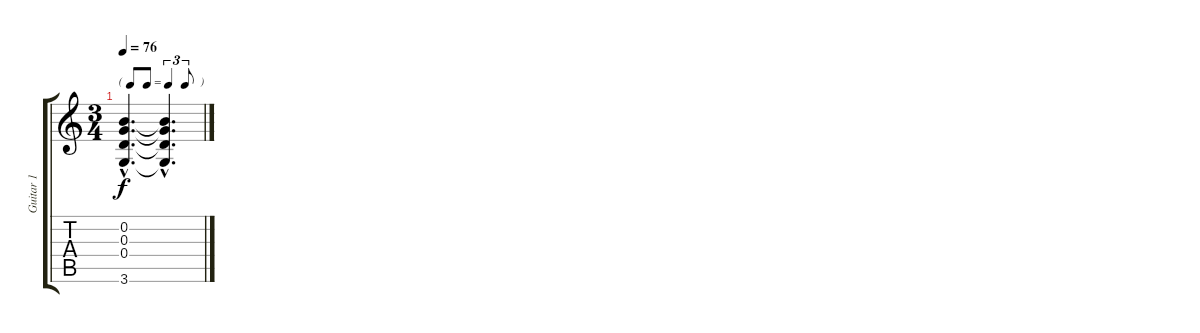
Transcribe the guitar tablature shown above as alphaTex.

\track ("Guitar 1" "Guitar 1") {instrument acousticguitarsteel}
\staff {score tabs}
\tuning (E4 B3 G3 D3 A2 E2) {hide}
\ts (3 4)
\tf triplet8th
\tempo 76
\clef g2
\ks c
(0.2{hac} 0.3{hac} 0.4{hac} 3.6{hac}).4{d dy f} (0.2{hac t} 0.3{hac t} 0.4{hac t} 3.6{hac t}).4{d}
